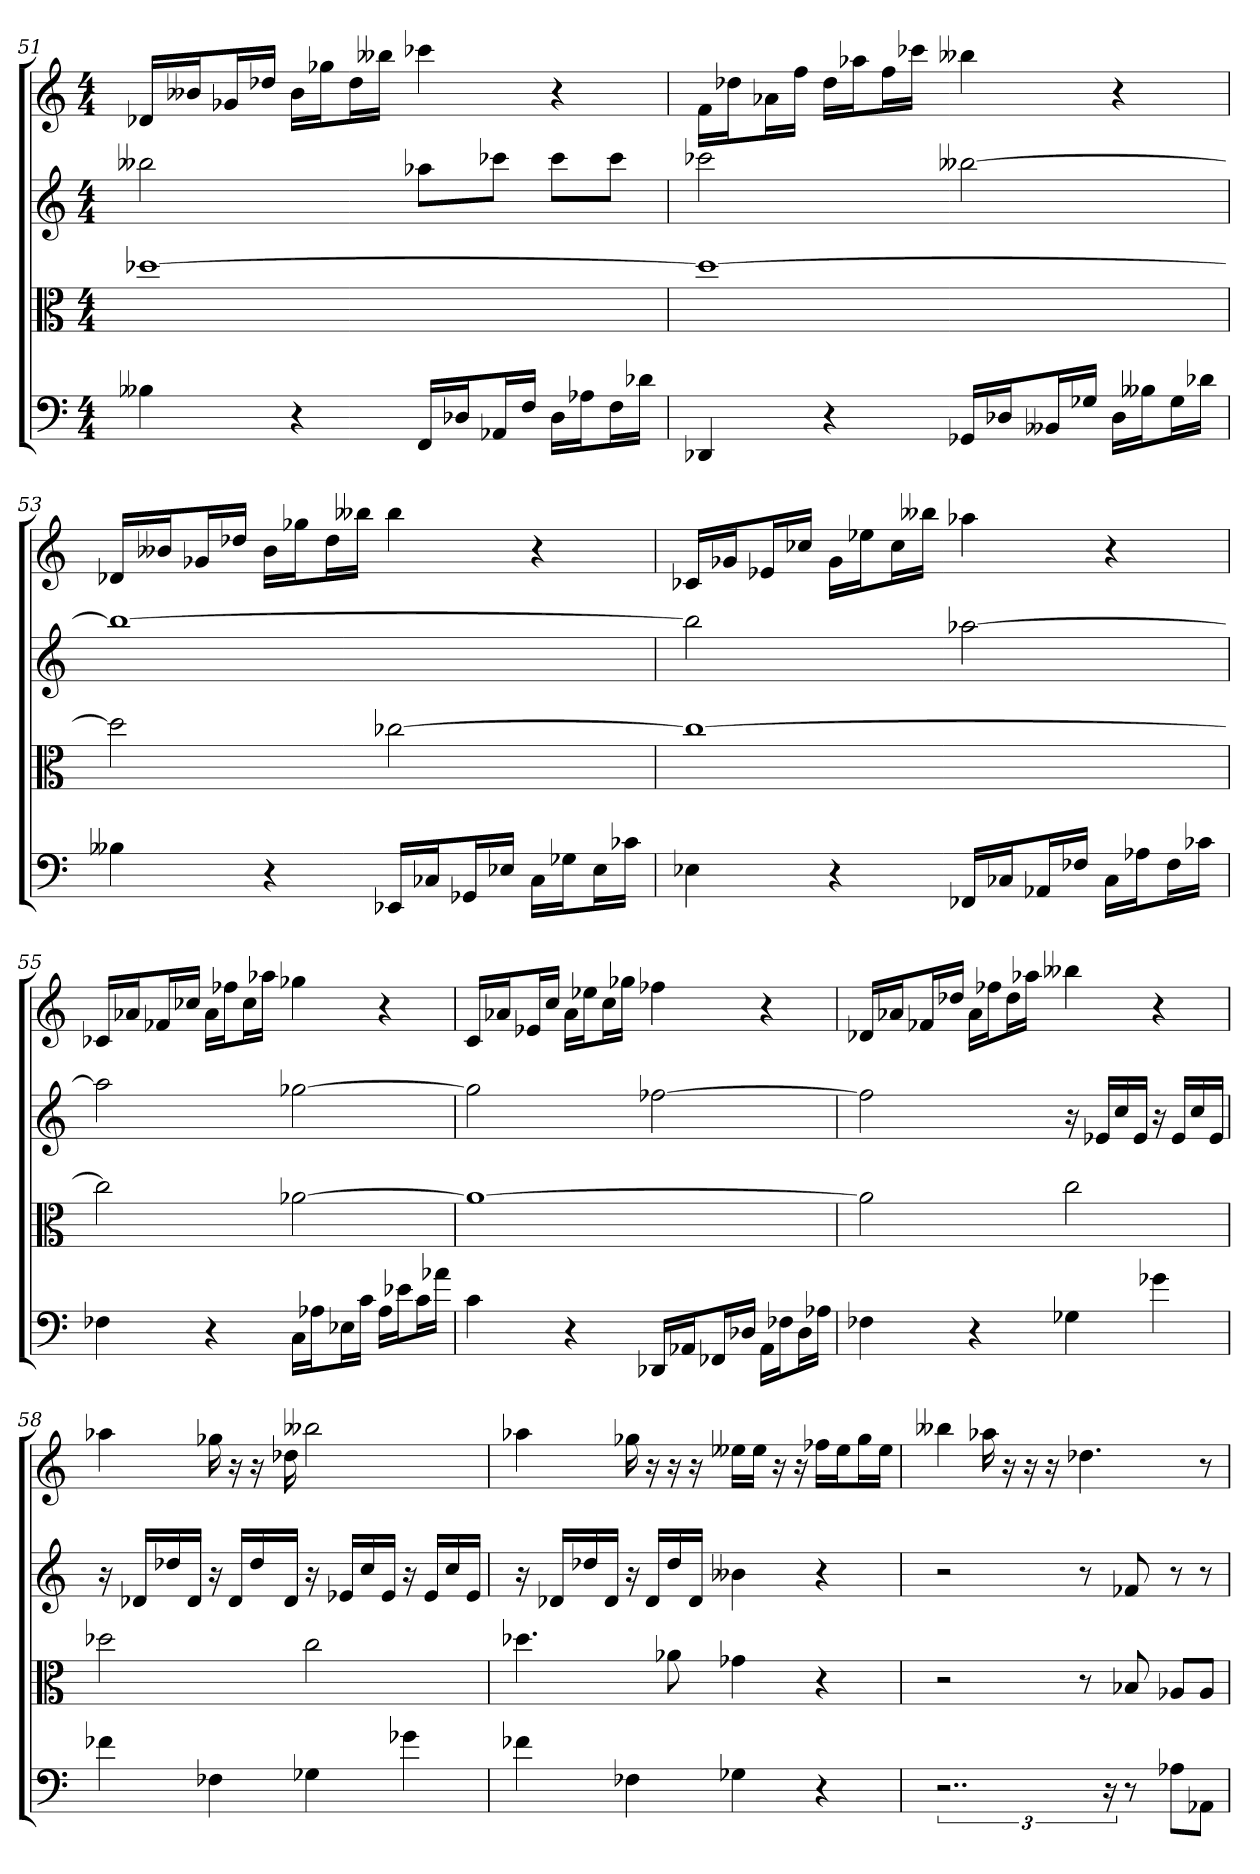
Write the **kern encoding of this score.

**kern	**kern	**kern	**kern
*part4	*part3	*part2	*part1
*staff4	*staff3	*staff2	*staff1
*clefF4	*clefC3	*clefG2	*clefG2
*k[]	*k[]	*k[]	*k[]
*M4/4	*M4/4	*M4/4	*M4/4
=51	=51	=51	=51
4B--X	[1dd-X	2bb--X	16d-X/LL
.	.	.	16b--X/J
.	.	.	16g-X/L
.	.	.	16dd-X/JJ
4r	.	.	16b--\LL
.	.	.	16gg-X\J
.	.	.	16dd-\L
.	.	.	16bb--X\JJ
16FF/LL	.	8aa-X\L	4ccc-X
16D-X/J	.	.	.
16AA-X/L	.	8ccc-X\J	.
16F/JJ	.	.	.
16D-\LL	.	8ccc-\L	4r
16A-X\J	.	.	.
16F\L	.	8ccc-\J	.
16d-X\JJ	.	.	.
=52	=52	=52	=52
4DD-X	1dd-_	2ccc-X	16f\LL
.	.	.	16dd-X\J
.	.	.	16a-X\L
.	.	.	16ff\JJ
4r	.	.	16dd-\LL
.	.	.	16aa-X\J
.	.	.	16ff\L
.	.	.	16ccc-X\JJ
16GG-X/LL	.	[2bb--X	4bb--X
16D-X/J	.	.	.
16BB--X/L	.	.	.
16G-X/JJ	.	.	.
16D-\LL	.	.	4r
16B--X\J	.	.	.
16G-\L	.	.	.
16d-X\JJ	.	.	.
=53	=53	=53	=53
4B--X	2dd-]	1bb--_	16d-X/LL
.	.	.	16b--X/J
.	.	.	16g-X/L
.	.	.	16dd-X/JJ
4r	.	.	16b--\LL
.	.	.	16gg-X\J
.	.	.	16dd-\L
.	.	.	16bb--X\JJ
16EE-X/LL	[2cc-X	.	4bb--
16C-X/J	.	.	.
16GG-X/L	.	.	.
16E-X/JJ	.	.	.
16C-\LL	.	.	4r
16G-X\J	.	.	.
16E-\L	.	.	.
16c-X\JJ	.	.	.
=54	=54	=54	=54
4E-X	1cc-_	2bb--]	16c-X/LL
.	.	.	16g-X/J
.	.	.	16e-X/L
.	.	.	16cc-X/JJ
4r	.	.	16g-\LL
.	.	.	16ee-X\J
.	.	.	16cc-\L
.	.	.	16bb--X\JJ
16FF-X/LL	.	[2aa-X	4aa-X
16C-X/J	.	.	.
16AA-X/L	.	.	.
16F-X/JJ	.	.	.
16C-\LL	.	.	4r
16A-X\J	.	.	.
16F-\L	.	.	.
16c-X\JJ	.	.	.
=55	=55	=55	=55
4F-X	2cc-]	2aa-]	16c-X/LL
.	.	.	16a-X/J
.	.	.	16f-X/L
.	.	.	16cc-X/JJ
4r	.	.	16a-\LL
.	.	.	16ff-X\J
.	.	.	16cc-\L
.	.	.	16aa-X\JJ
16C\LL	[2a-X	[2gg-X	4gg-X
16A-X\J	.	.	.
16E-X\L	.	.	.
16c\JJ	.	.	.
16A-\LL	.	.	4r
16e-X\J	.	.	.
16c\L	.	.	.
16a-X\JJ	.	.	.
=56	=56	=56	=56
4c	1a-_	2gg-]	16c/LL
.	.	.	16a-X/J
.	.	.	16e-X/L
.	.	.	16cc/JJ
4r	.	.	16a-\LL
.	.	.	16ee-X\J
.	.	.	16cc\L
.	.	.	16gg-X\JJ
16DD-X/LL	.	[2ff-X	4ff-X
16AA-X/J	.	.	.
16FF-X/L	.	.	.
16D-X/JJ	.	.	.
16AA-\LL	.	.	4r
16F-X\J	.	.	.
16D-\L	.	.	.
16A-X\JJ	.	.	.
=57	=57	=57	=57
4F-X	2a-]	2ff-]	16d-X/LL
.	.	.	16a-X/J
.	.	.	16f-X/L
.	.	.	16dd-X/JJ
4r	.	.	16a-\LL
.	.	.	16ff-X\J
.	.	.	16dd-\L
.	.	.	16aa-X\JJ
4G-X	2cc	16r	4bb--X
.	.	16e-X/LL	.
.	.	16cc/	.
.	.	16e-/JJ	.
4g-X	.	16r	4r
.	.	16e-/LL	.
.	.	16cc/	.
.	.	16e-/JJ	.
=58	=58	=58	=58
4f-X	2dd-X	16r	4aa-X
.	.	16d-X/LL	.
.	.	16dd-X/	.
.	.	16d-/JJ	.
4F-X	.	16r	16gg-X
.	.	16d-/LL	16r
.	.	16dd-/	16r
.	.	16d-/JJ	16dd-X
4G-X	2cc	16r	2bb--X
.	.	16e-X/LL	.
.	.	16cc/	.
.	.	16e-/JJ	.
4g-X	.	16r	.
.	.	16e-/LL	.
.	.	16cc/	.
.	.	16e-/JJ	.
=59	=59	=59	=59
4f-X	4.dd-X	16r	4aa-X
.	.	16d-X/LL	.
.	.	16dd-X/	.
.	.	16d-/JJ	.
4F-X	.	16r	16gg-X
.	.	16d-/LL	16r
.	8a-X	16dd-/	16r
.	.	16d-/JJ	16r
4G-X	4g-X	4b--X	16ee--X\LL
.	.	.	16ee--\JJ
.	.	.	16r
.	.	.	16r
4r	4r	4r	16ff-X\LL
.	.	.	16ee--\J
.	.	.	16gg-\L
.	.	.	16ee--\JJ
=60	=60	=60	=60
3..r	2r	2r	4bb--X
.	.	.	16aa-X
.	.	.	16r
.	.	.	16r
.	.	.	16r
.	8r	8r	4.dd-X
24r	.	.	.
8r	8B-X	8f-X	.
8A-X\L	8A-X/L	8r	.
8AA-X\J	8A-/J	8r	8r
=	=	=	=
*-	*-	*-	*-
